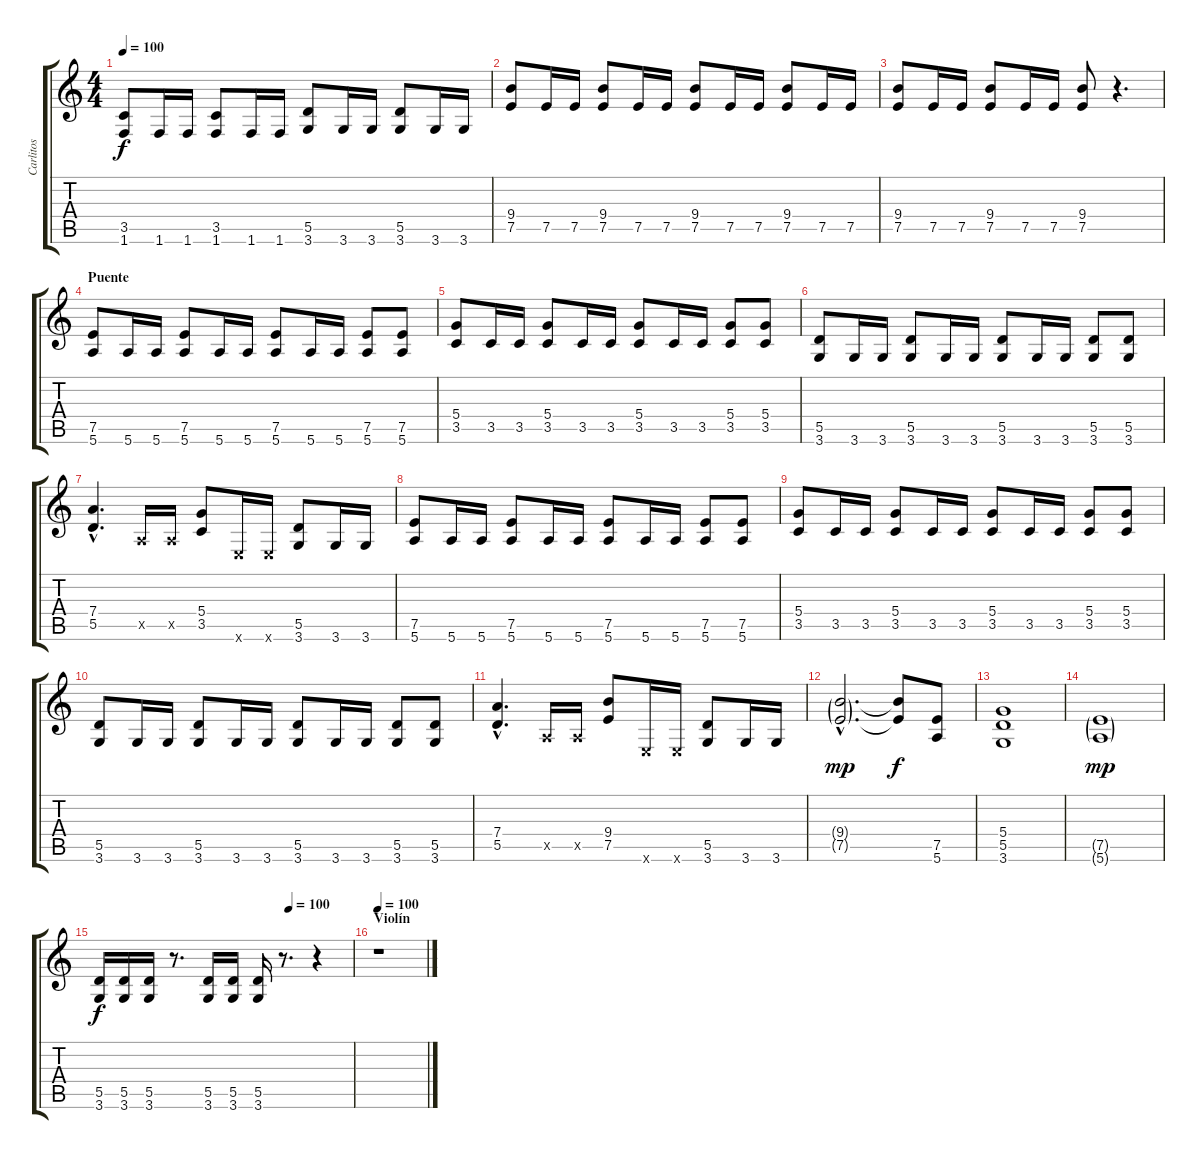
\track ("Carlitos" "Carlitos") {instrument overdrivenguitar}
\staff {score tabs}
\tuning (E4 B3 G3 D3 A2 E2) {hide}
\ts (4 4)
\tempo 100
\clef g2
\ks c
(3.5 1.6).8{dy f} 1.6.16 1.6.16 (3.5 1.6).8 1.6.16 1.6.16 (5.5 3.6).8 3.6.16 3.6.16 (5.5 3.6).8 3.6.16 3.6.16 |
(9.4 7.5).8 7.5.16 7.5.16 (9.4 7.5).8 7.5.16 7.5.16 (9.4 7.5).8 7.5.16 7.5.16 (9.4 7.5).8 7.5.16 7.5.16 |
(9.4 7.5).8 7.5.16 7.5.16 (9.4 7.5).8 7.5.16 7.5.16 (9.4 7.5).8 r.4{d} |
\section ("" "Puente")
(7.5 5.6).8 5.6.16 5.6.16 (7.5 5.6).8 5.6.16 5.6.16 (7.5 5.6).8 5.6.16 5.6.16 (7.5 5.6).8 (7.5 5.6).8 |
(5.4 3.5).8 3.5.16 3.5.16 (5.4 3.5).8 3.5.16 3.5.16 (5.4 3.5).8 3.5.16 3.5.16 (5.4 3.5).8 (5.4 3.5).8 |
(5.5 3.6).8 3.6.16 3.6.16 (5.5 3.6).8 3.6.16 3.6.16 (5.5 3.6).8 3.6.16 3.6.16 (5.5 3.6).8 (5.5 3.6).8 |
(7.4{hac} 5.5{hac}).4{d} 0.5{x}.16 0.5{x}.16 (5.4 3.5).8 0.6{x}.16 0.6{x}.16 (5.5 3.6).8 3.6.16 3.6.16 |
(7.5 5.6).8 5.6.16 5.6.16 (7.5 5.6).8 5.6.16 5.6.16 (7.5 5.6).8 5.6.16 5.6.16 (7.5 5.6).8 (7.5 5.6).8 |
(5.4 3.5).8 3.5.16 3.5.16 (5.4 3.5).8 3.5.16 3.5.16 (5.4 3.5).8 3.5.16 3.5.16 (5.4 3.5).8 (5.4 3.5).8 |
(5.5 3.6).8 3.6.16 3.6.16 (5.5 3.6).8 3.6.16 3.6.16 (5.5 3.6).8 3.6.16 3.6.16 (5.5 3.6).8 (5.5 3.6).8 |
(7.4{hac} 5.5{hac}).4{d} 0.5{x}.16 0.5{x}.16 (9.4 7.5).8 0.6{x}.16 0.6{x}.16 (5.5 3.6).8 3.6.16 3.6.16 |
(9.4{g hac} 7.5{g hac}).2{d dy mp} (9.4{t} 7.5{t}).8{dy f} (7.5 5.6).8 |
(5.4 5.5 3.6).1 |
(7.5{g} 5.6{g}).1{dy mp} |
\tempo (100 0.75)
(5.5 3.6).16{dy f} (5.5 3.6).16 (5.5 3.6).16 r.8{d} (5.5 3.6).16 (5.5 3.6).16 (5.5 3.6).16 r.8{d} r.4 |
\section ("" "Violín")
\tempo 100
r.1
